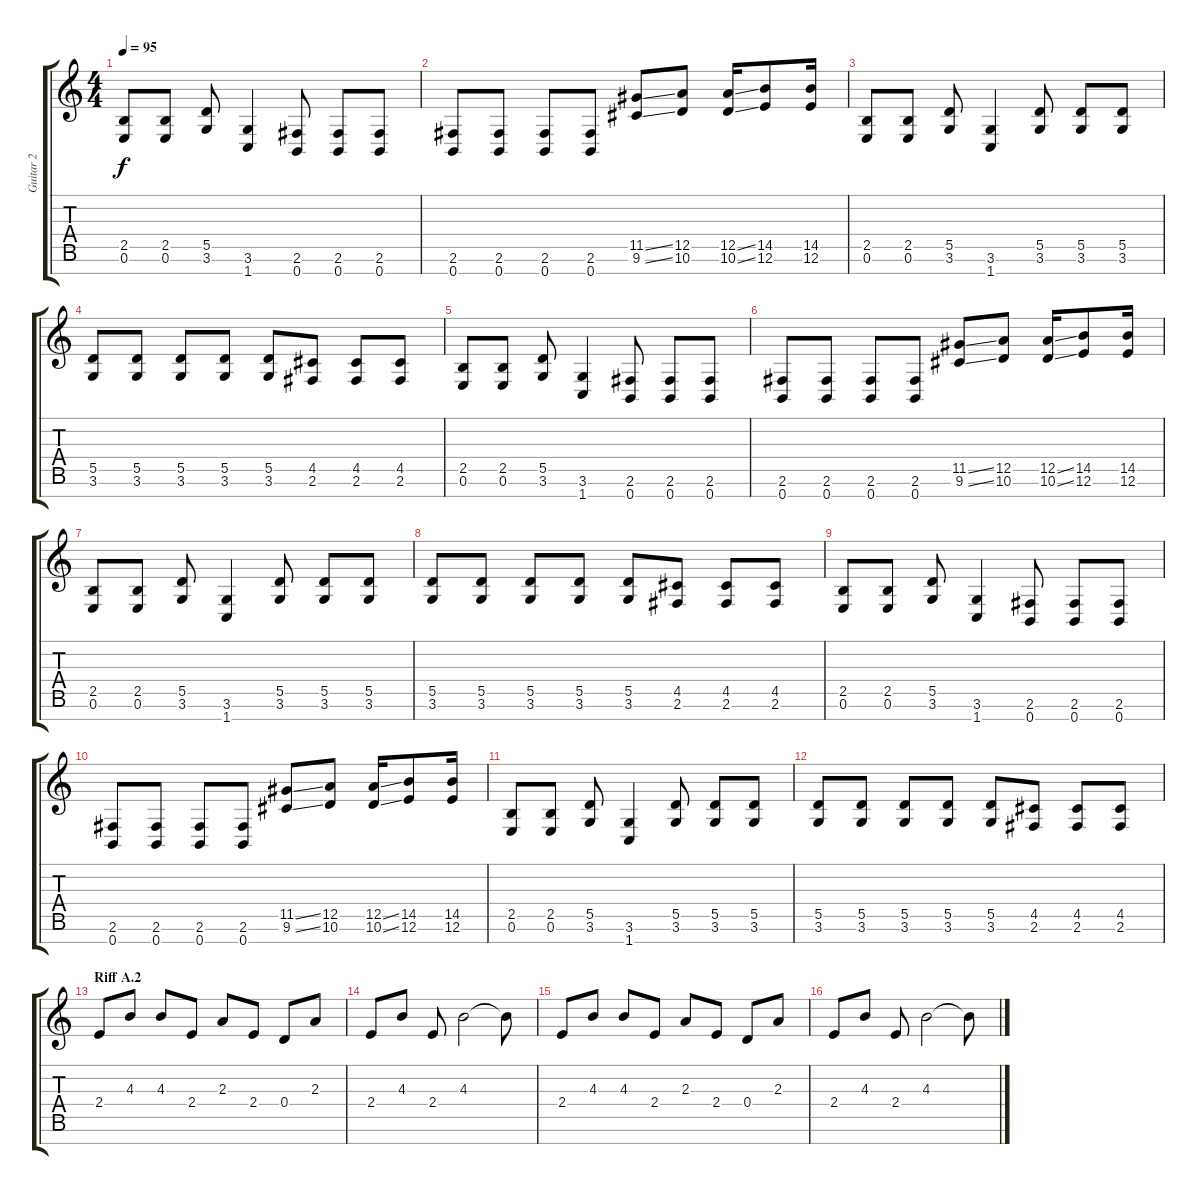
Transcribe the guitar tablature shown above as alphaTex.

\track ("Guitar 2" "Guitar 2") {instrument distortionguitar}
\staff {score tabs}
\tuning (E4 B3 G3 D3 A2 E2 B1) {hide}
\ts (4 4)
\tempo 95
\clef g2
\ks c
(2.5 0.6).8{dy f} (2.5 0.6).8 (5.5 3.6).8 (3.6 1.7).4 (2.6 0.7).8 (2.6 0.7).8 (2.6 0.7).8 |
(2.6 0.7).8 (2.6 0.7).8 (2.6 0.7).8 (2.6 0.7).8 (11.5{ss} 9.6{ss}).8 (12.5 10.6).8 (12.5{ss} 10.6{ss}).16 (14.5 12.6).8 (14.5 12.6).16 |
(2.5 0.6).8 (2.5 0.6).8 (5.5 3.6).8 (3.6 1.7).4 (5.5 3.6).8 (5.5 3.6).8 (5.5 3.6).8 |
(5.5 3.6).8 (5.5 3.6).8 (5.5 3.6).8 (5.5 3.6).8 (5.5 3.6).8 (4.5 2.6).8 (4.5 2.6).8 (4.5 2.6).8 |
(2.5 0.6).8 (2.5 0.6).8 (5.5 3.6).8 (3.6 1.7).4 (2.6 0.7).8 (2.6 0.7).8 (2.6 0.7).8 |
(2.6 0.7).8 (2.6 0.7).8 (2.6 0.7).8 (2.6 0.7).8 (11.5{ss} 9.6{ss}).8 (12.5 10.6).8 (12.5{ss} 10.6{ss}).16 (14.5 12.6).8 (14.5 12.6).16 |
(2.5 0.6).8 (2.5 0.6).8 (5.5 3.6).8 (3.6 1.7).4 (5.5 3.6).8 (5.5 3.6).8 (5.5 3.6).8 |
(5.5 3.6).8 (5.5 3.6).8 (5.5 3.6).8 (5.5 3.6).8 (5.5 3.6).8 (4.5 2.6).8 (4.5 2.6).8 (4.5 2.6).8 |
(2.5 0.6).8 (2.5 0.6).8 (5.5 3.6).8 (3.6 1.7).4 (2.6 0.7).8 (2.6 0.7).8 (2.6 0.7).8 |
(2.6 0.7).8 (2.6 0.7).8 (2.6 0.7).8 (2.6 0.7).8 (11.5{ss} 9.6{ss}).8 (12.5 10.6).8 (12.5{ss} 10.6{ss}).16 (14.5 12.6).8 (14.5 12.6).16 |
(2.5 0.6).8 (2.5 0.6).8 (5.5 3.6).8 (3.6 1.7).4 (5.5 3.6).8 (5.5 3.6).8 (5.5 3.6).8 |
(5.5 3.6).8 (5.5 3.6).8 (5.5 3.6).8 (5.5 3.6).8 (5.5 3.6).8 (4.5 2.6).8 (4.5 2.6).8 (4.5 2.6).8 |
\section ("" "Riff A.2")
2.4.8{instrument electricguitarclean} 4.3.8 4.3.8 2.4.8 2.3.8 2.4.8 0.4.8 2.3.8 |
2.4.8 4.3.8 2.4.8 4.3.2 4.3{t}.8 |
2.4.8{instrument electricguitarclean} 4.3.8 4.3.8 2.4.8 2.3.8 2.4.8 0.4.8 2.3.8 |
2.4.8 4.3.8 2.4.8 4.3.2 4.3{t}.8
